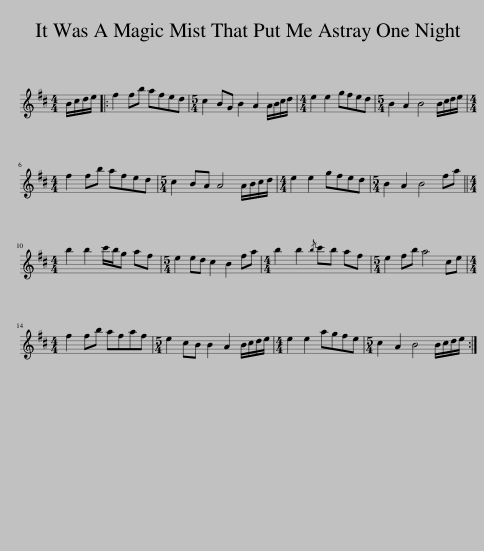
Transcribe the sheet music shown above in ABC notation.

X:1
L:1/8
M:4/4
I:linebreak $
K:Bmin
V:1 treble
V:1
 B/c/d/e/ |: f2 fb afed |[M:5/4] c2 BG B2 A2 A/B/c/d/ |[M:4/4] e2 e2 gfed |[M:5/4] B2 A2 B4 B/c/d/e/ |$ %5
[M:4/4] f2 fb afed |[M:5/4] c2 BA A4 A/B/c/d/ |[M:4/4] e2 e2 gfed |[M:5/4] B2 A2 B4 fa ||$[M:4/4] b2 b2 c'/b/g af | %10
[M:5/4] e2 ed c2 B2 fa |[M:4/4] b2 b2{/b} c'b af |[M:5/4] e2 fb a4 ce |$[M:4/4] f2 fb afaf |[M:5/4] e2 cB B2 A2 B/c/d/e/ | %15
[M:4/4] e2 e2 agfe |[M:5/4] c2 A2 B4 B/c/d/e/ :| %17
